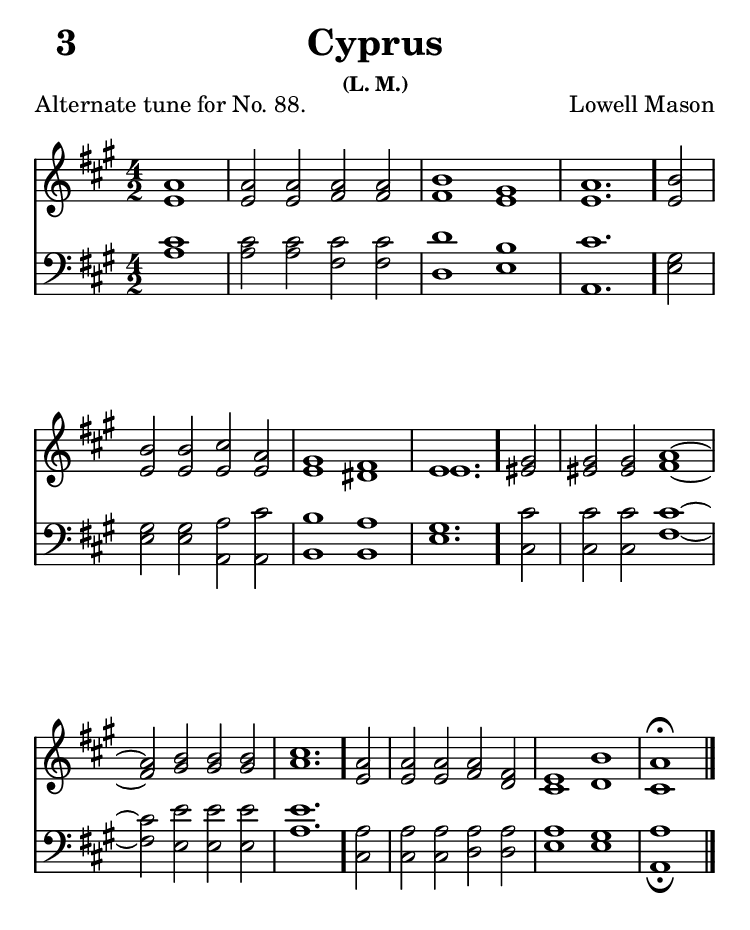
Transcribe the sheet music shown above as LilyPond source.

\include "common/global.ily"
\paper {
  \include "common/paper-additional.ily"
  ragged-last-bottom = ##t
  system-count = #(cond (is-eogsized 3) (#t #f))
  system-system-spacing.padding = 11
}

\header{
  hymnnumber = "3"
  tunename = "Cyprus"
  meter = "L. M."
  composer = "Lowell Mason"
  alternate = \markup { "Alternate tune for No. 88." }
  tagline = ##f
}

ta = { \tempo 2=100 }
tb = { \tempo 2=50 }

global = {
  \include "common/overrides.ily"
  \override Staff.TimeSignature.style = #'numbered
  \time 4/2
  \override Score.MetronomeMark.transparent = ##t % hide all fermata changes too
  \ta
  \key a \major
  \partial 1
  \autoBeamOff
}

notesSoprano = {
\global
\relative c'' {

  a1 | a2 a a a | b1 gis | a1. \bar "."
  b2 | b b cis a | gis1 fis | e1. \bar "."
  gis2 | gis gis a1 ~ | a2 b b b | cis1. \bar "."
  a2 | a a a fis | e1 b' | \tb a1\fermata \ta \bar "|."

}
}

notesAlto = {
\global
\relative e' {

  e1 | e2 e fis fis | fis1 e | e1.
  e2 | e e e e | e1 dis | e1.
  eis2 | eis eis fis1 ~ | fis2 gis gis gis | a1. % original fails to extend sharp into next measure
  e2 | e e fis d | cis1 d | cis

}
}

notesTenor = {
\global
\relative a {

  cis1 | cis2 cis cis cis | d1 b | cis1.
  gis2 | gis gis a cis | b1 a | gis1.
  cis2 | cis cis cis1 ~ | cis2 e e e | e1.
  a,2 | a a a a | a1 gis | a1

}
}

notesBass = {
\global
\relative f {

  a1 | a2 a fis fis | d1 e | a,1.
  e'2 | e e a, a | b1 b | e1.
  cis2 | cis cis fis1 ~ | fis2 e e e | a1.
  cis,2 | cis cis d d | e1 e | a,1_\fermata % original does not have fermata in bass clef

}
}

\score {
  \context ChoirStaff <<
    \context Staff = upper <<
      \set Staff.autoBeaming = ##f
      \set ChoirStaff.systemStartDelimiter = #'SystemStartBar
      \set ChoirStaff.printPartCombineTexts = ##f
      \partcombine #'(2 . 9) \notesSoprano \notesAlto
    >>
    \context Staff = men <<
      \set Staff.autoBeaming = ##f
      \clef bass
      \set ChoirStaff.printPartCombineTexts = ##f
      \partcombine #'(2 . 9) \notesTenor \notesBass
    >>
  >>
  \layout {
    \include "common/layout.ily"
  }
  \midi{
    \include "common/midi.ily"
  }
}

\version "2.19.49"  % necessary for upgrading to future LilyPond versions.

% vi:set et ts=2 sw=2 ai nocindent syntax=lilypond:
